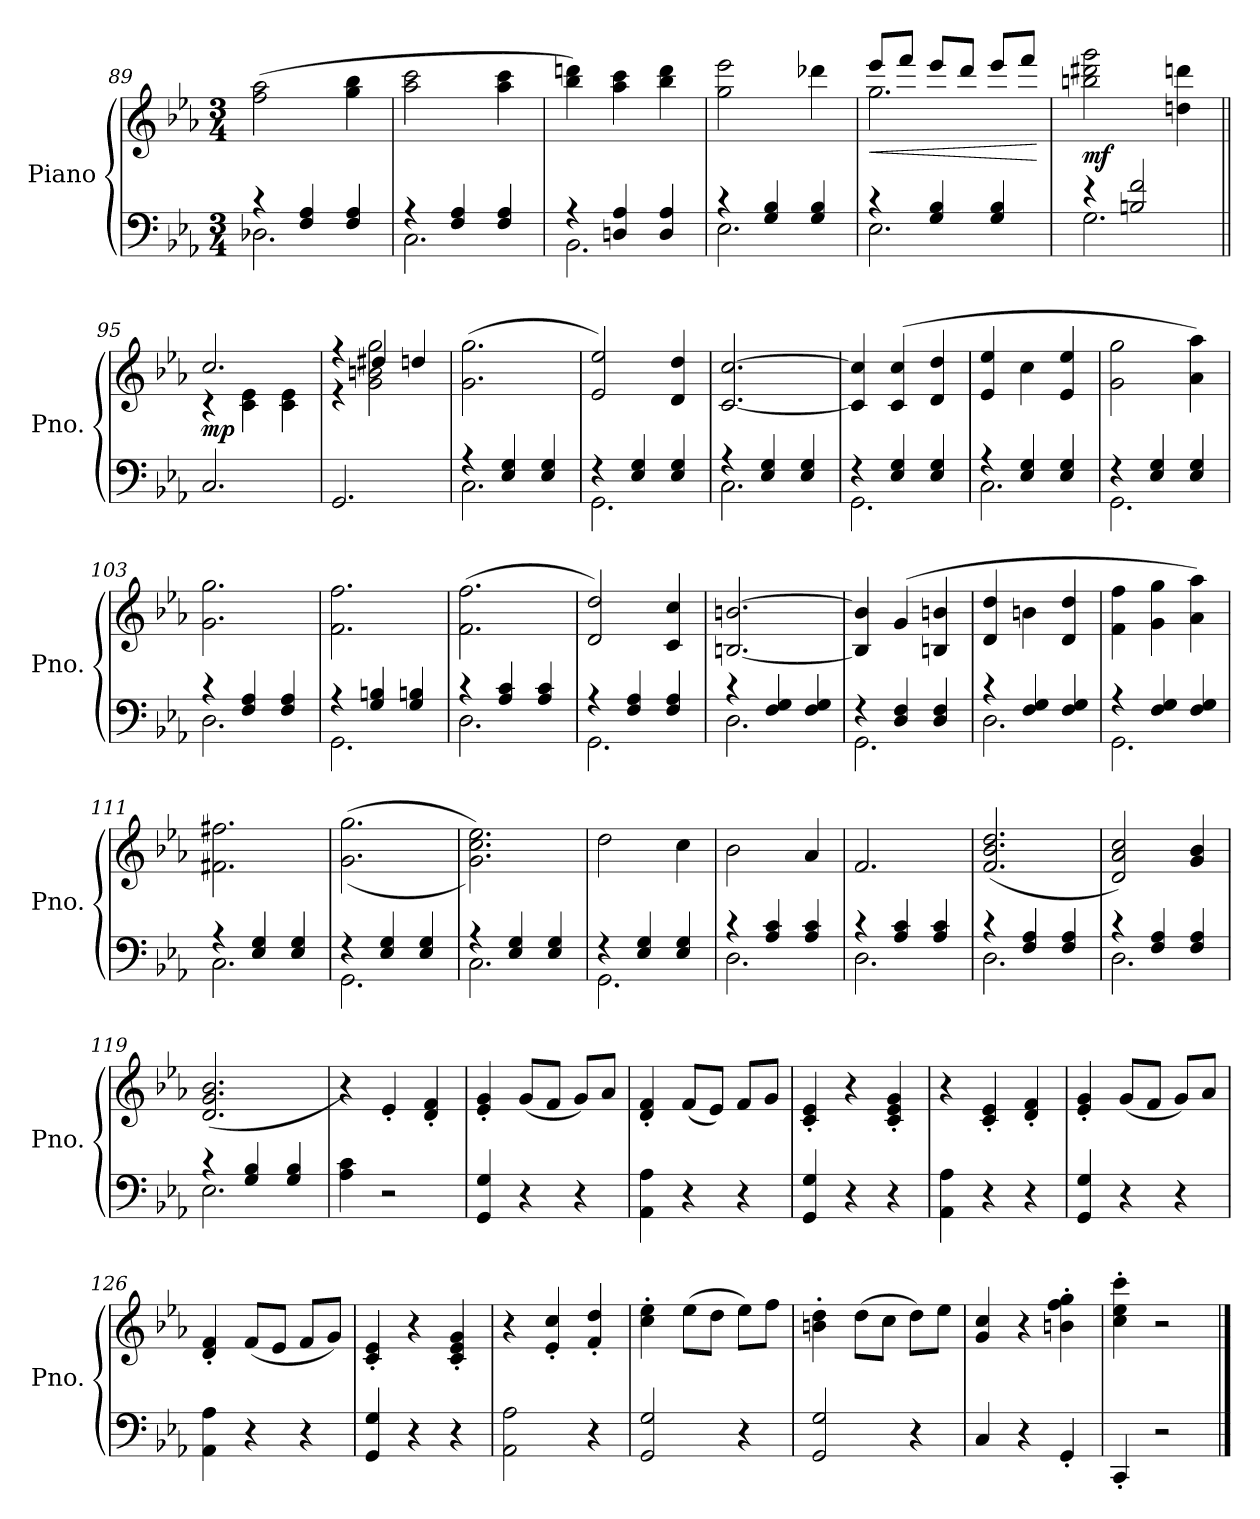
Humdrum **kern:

**kern	**kern	**dynam
*part1	*part1	*part1
*staff2	*staff1	*staff1/2
*I"Piano	*	*
*I'Pno.	*	*
!!LO:PB:g=z
*clefF4	*clefG2	*
*k[b-e-a-]	*k[b-e-a-]	*
*M3/4	*M3/4	*
=89	=89	=89
*^	*	*
4r	2.D-X\	(>2ff\ 2aa-\	.
4F/ 4A-/	.	.	.
4F/ 4A-/	.	4gg\ 4bb-\	.
=90	=90	=90	=90
4r	2.C\	2aa-\ 2ccc\	.
4F/ 4A-/	.	.	.
4F/ 4A-/	.	4aa-\ 4ccc\	.
=91	=91	=91	=91
4r	2.BB-\	4bb-\ 4dddn\)	.
4Dn/ 4A-/	.	4aa-\ 4ccc\	.
4D/ 4A-/	.	4bb-\ 4ddd\	.
=92	=92	=92	=92
4r	2.E-\	2gg\ 2eee-\	.
4G/ 4B-/	.	.	.
4G/ 4B-/	.	4ddd-X\	.
=93	=93	=93	=93
*	*	*MM150	*
!	!	!	!LO:HP:b
*	*	*^	*
4r	2.E-\	8eee-/L	2.gg\	<
.	.	8fff/J	.	.
4G/ 4B-/	.	8eee-/L	.	.
.	.	8ddd/J	.	.
4G/ 4B-/	.	8eee-/L	.	.
.	.	8fff/J	.	.
*v	*v	*	*	*
*	*v	*v	*
.	.	[
=94	=94	=94
*	*MM130	*
*^	*	*
!	!	!	!LO:DY:b
4r	2.G\	2bbn\ 2ddd#X\ 2ggg\	mf
2Bn/ 2f/	.	.	.
.	.	4ddn\ 4dddn\	.
*v	*v	*	*
=95||	=95||	=95||
*	*MM150	*
*	*^	*
!	!	!	!LO:DY:b
2.C/	2.cc/	4r	mp
.	.	4c\ 4e-\	.
.	.	4c\ 4e-\	.
!!LO:LB:g=z	!!
=96	=96	=96	=96
*	*MM120	*	*
2.GG/	4r	4r	.
.	4dd#X/	2g\ 2bn\ 2gg\	.
.	4ddn/	.	.
*	*v	*v	*
=97	=97	=97
*	*MM170	*
*^	*	*
4r	2.C\	(>2.g\ 2.gg\	.
4E-/ 4G/	.	.	.
4E-/ 4G/	.	.	.
=98	=98	=98	=98
4r	2.GG\	2e-/ 2ee-/)	.
4E-/ 4G/	.	.	.
4E-/ 4G/	.	4d/ 4dd/	.
=99	=99	=99	=99
4r	2.C\	[2.c/ [2.cc/	.
4E-/ 4G/	.	.	.
4E-/ 4G/	.	.	.
=100	=100	=100	=100
4r	2.GG\	4c/] 4cc/]	.
4E-/ 4G/	.	(>4c/ 4cc/	.
4E-/ 4G/	.	4d/ 4dd/	.
=101	=101	=101	=101
4r	2.C\	4e-/ 4ee-/	.
4E-/ 4G/	.	4cc\	.
4E-/ 4G/	.	4e-/ 4ee-/	.
=102	=102	=102	=102
4r	2.GG\	2g\ 2gg\	.
4E-/ 4G/	.	.	.
4E-/ 4G/	.	4a-\ 4aa-\)	.
=103	=103	=103	=103
4r	2.D\	2.g\ 2.gg\	.
4F/ 4A-/	.	.	.
4F/ 4A-/	.	.	.
=104	=104	=104	=104
4r	2.GG\	2.f\ 2.ff\	.
4G/ 4Bn/	.	.	.
4G/ 4Bn/	.	.	.
!!LO:LB:g=z
=105	=105	=105	=105
4r	2.D\	(>2.f\ 2.ff\	.
4A-/ 4c/	.	.	.
4A-/ 4c/	.	.	.
=106	=106	=106	=106
4r	2.GG\	2d/ 2dd/)	.
4F/ 4A-/	.	.	.
4F/ 4A-/	.	4c/ 4cc/	.
=107	=107	=107	=107
4r	2.D\	[2.Bn/ [2.bn/	.
4F/ 4G/	.	.	.
4F/ 4G/	.	.	.
=108	=108	=108	=108
4r	2.GG\	4B/] 4b/]	.
4D/ 4F/	.	(>4g/	.
4D/ 4F/	.	4Bn/ 4bn/	.
=109	=109	=109	=109
4r	2.D\	4d/ 4dd/	.
4F/ 4G/	.	4bn\	.
4F/ 4G/	.	4d/ 4dd/	.
=110	=110	=110	=110
4r	2.GG\	4f\ 4ff\	.
4F/ 4G/	.	4g\ 4gg\	.
4F/ 4G/	.	4a-\ 4aa-\)	.
=111	=111	=111	=111
4r	2.C\	2.f#X\ 2.ff#X\	.
4E-/ 4G/	.	.	.
4E-/ 4G/	.	.	.
!!LO:LB:g=z
=112	=112	=112	=112
4r	2.GG\	(>(>2.g\ 2.gg\	.
4E-/ 4G/	.	.	.
4E-/ 4G/	.	.	.
=113	=113	=113	=113
4r	2.C\	2.g\ 2.cc\ 2.ee-\))	.
4E-/ 4G/	.	.	.
4E-/ 4G/	.	.	.
=114	=114	=114	=114
4r	2.GG\	2dd\	.
4E-/ 4G/	.	.	.
4E-/ 4G/	.	4cc\	.
=115	=115	=115	=115
4r	2.D\	2b-\	.
4A-/ 4c/	.	.	.
4A-/ 4c/	.	4a-/	.
=116	=116	=116	=116
4r	2.D\	2.f/	.
4A-/ 4c/	.	.	.
4A-/ 4c/	.	.	.
=117	=117	=117	=117
4r	2.D\	(<2.f/ 2.b-/ 2.dd/	.
4F/ 4A-/	.	.	.
4F/ 4A-/	.	.	.
=118	=118	=118	=118
4r	2.D\	2d/ 2a-/ 2cc/)	.
4F/ 4A-/	.	.	.
4F/ 4A-/	.	4g/ 4b-/	.
!!LO:LB:g=z
=119	=119	=119	=119
4r	2.E-\	(<2.d/ 2.g/ 2.b-/	.
4G/ 4B-/	.	.	.
4G/ 4B-/	.	.	.
*v	*v	*	*
=120	=120	=120
4A-\ 4c\	4r)	.
2r	4e-'/	.
.	4d/' 4f/'	.
=121	=121	=121
4GG/ 4G/	4e-/' 4g/'	.
4r	(>8g/L	.
.	8f/J	.
4r	8g/L)	.
.	8a-/J	.
=122	=122	=122
4AA-\ 4A-\	4d/' 4f/'	.
4r	(>8f/L	.
.	8e-/J)	.
4r	8f/L	.
.	8g/J	.
=123	=123	=123
4GG/ 4G/	4c/' 4e-/'	.
4r	4r	.
4r	4c/' 4e-/' 4g/'	.
=124	=124	=124
4AA-\ 4A-\	4r	.
4r	4c/' 4e-/'	.
4r	4d/' 4f/'	.
=125	=125	=125
4GG/ 4G/	4e-/' 4g/'	.
4r	(>8g/L	.
.	8f/J	.
4r	8g/L)	.
.	8a-/J	.
!!LO:PB:g=z
=126	=126	=126
4AA-\ 4A-\	4d/' 4f/'	.
4r	(>8f/L	.
.	8e-/J	.
4r	8f/L	.
.	8g/J)	.
=127	=127	=127
4GG/ 4G/	4c/' 4e-/'	.
4r	4r	.
4r	4c/' 4e-/' 4g/'	.
=128	=128	=128
2AA-\ 2A-\	4r	.
.	4e-/' 4cc/'	.
4r	4f/' 4dd/'	.
=129	=129	=129
2GG/ 2G/	4cc\' 4ee-\'	.
.	(>8ee-\L	.
.	8dd\J	.
4r	8ee-\L)	.
.	8ff\J	.
=130	=130	=130
2GG/ 2G/	4bn\' 4dd\'	.
.	(>8dd\L	.
.	8cc\J	.
4r	8dd\L)	.
.	8ee-\J	.
=131	=131	=131
4C/	4g/ 4cc/	.
4r	4r	.
4GG'/	4bn\' 4ff\' 4gg\'	.
=132	=132	=132
4CC'/	4cc\' 4ee-\' 4ccc\'	.
2r	2r	.
==	==	==
*-	*-	*-
